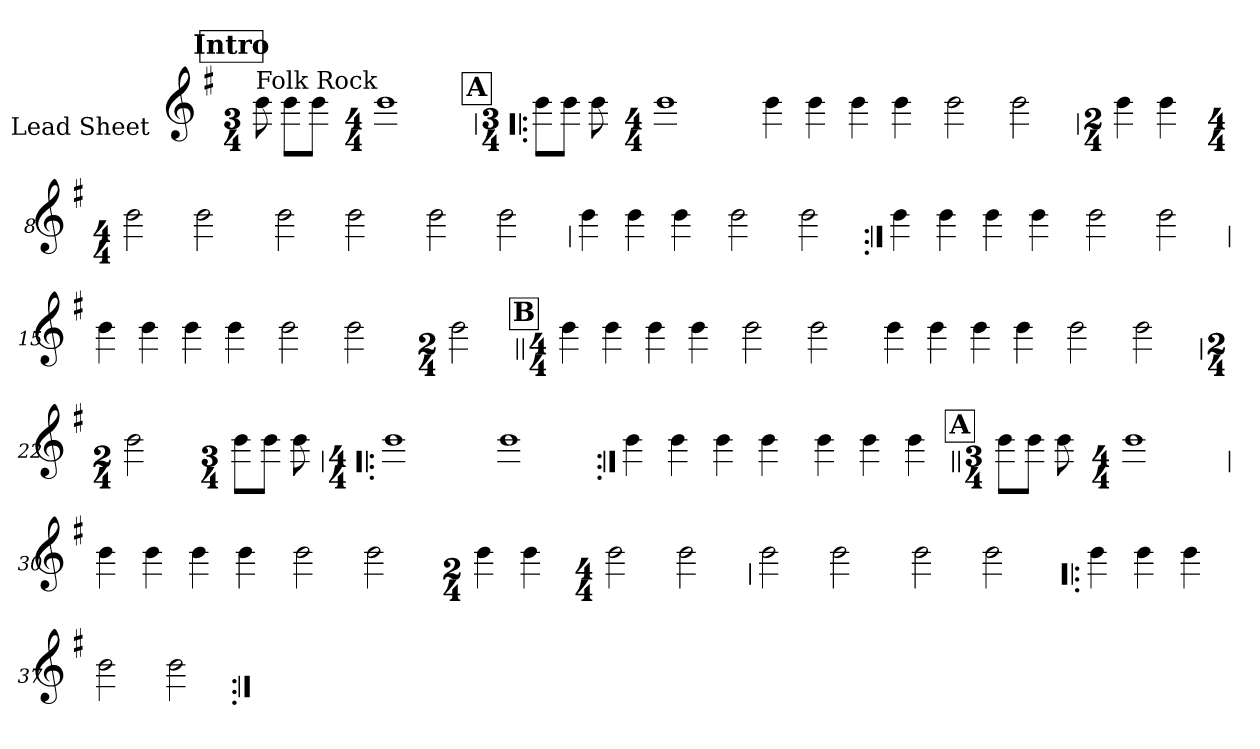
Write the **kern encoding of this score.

**kern
*part1
*staff1
*I"Lead Sheet
*stria0
*clefG2
*k[f#]
*G:
*M3/4
*MM90
!!LO:REH:place=s1:a:t=Intro
=1||
!LO:TX:a:t=Folk Rock
8b
8b\L
8b\J
=2-
*M4/4
1b
!!LO:LB:g=z
!!LO:REH:place=s1:a:t=A
=3!|:
*M3/4
8b\L
8b\J
8b
=4-
*M4/4
1b
=5-
4b
4b
4b
4b
=6-
2b
2b
!!LO:LB:g=z
=7
*M2/4
4b
4b
=8-
*M4/4
2b
2b
=9-
2b
2b
=10-
2b
2b
!!LO:LB:g=z
=11
4b
4b
4b
=12-
2b
2b
=13:|!
4b
4b
4b
4b
=14-
2b
2b
!!LO:LB:g=z
=15
4b
4b
4b
4b
=16-
2b
2b
=17-
*M2/4
2b
!!LO:LB:g=z
!!LO:REH:place=s1:a:t=B
=18||
*M4/4
4b
4b
4b
4b
=19-
2b
2b
=20-
4b
4b
4b
4b
=21-
2b
2b
!!LO:LB:g=z
=22
*M2/4
2b
=23-
*M3/4
8b\L
8b\J
8b
=24!|:
*M4/4
1b
=25-
1b
!!LO:LB:g=z
=26:|!
4b
4b
4b
4b
=27-
4b
4b
4b
!!LO:REH:place=s1:a:t=A
=28||
*M3/4
8b\L
8b\J
8b
=29-
*M4/4
1b
!!LO:LB:g=z
=30
4b
4b
4b
4b
=31-
2b
2b
=32-
*M2/4
4b
4b
=33-
*M4/4
2b
2b
!!LO:LB:g=z
=34
2b
2b
=35-
2b
2b
=36!|:
4b
4b
4b
=37-
2b
2b
=:|!
*-
